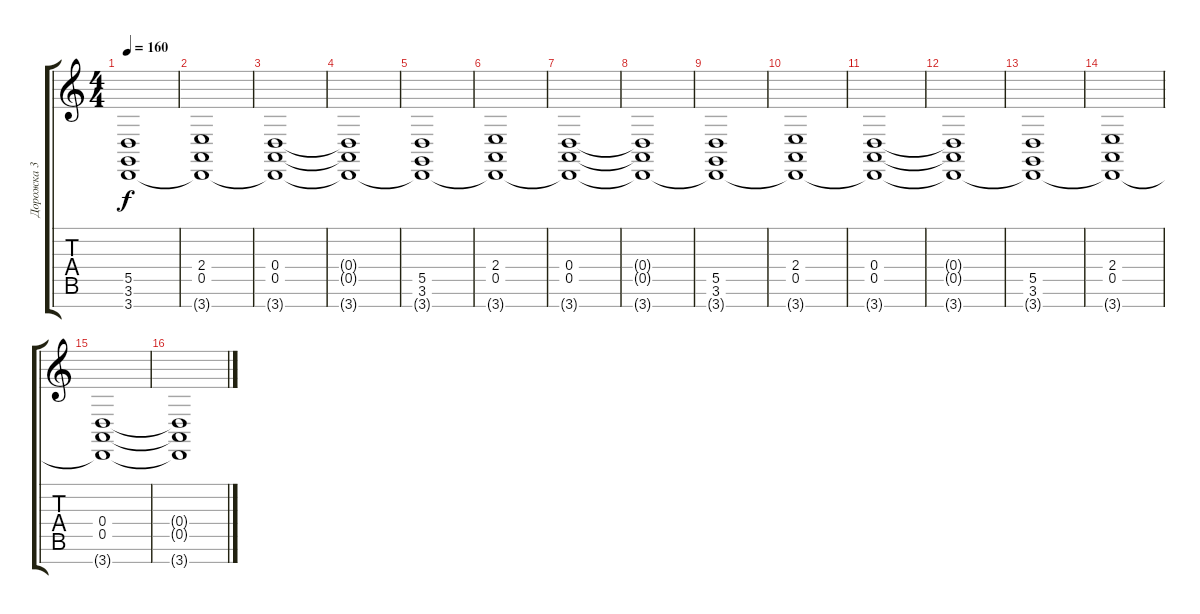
\track ("Дорожка 3" "Дорожка 3") {instrument stringensemble1}
\staff {score tabs}
\tuning (E4 B3 G3 D3 A2 E2 B1) {hide}
\ts (4 4)
\tempo 160
\clef g2
\ks c
(5.5 3.6 3.7{t}).1{dy f} |
(2.4 0.5 3.7{t}).1 |
(0.4 0.5 3.7{t}).1 |
(0.4{t} 0.5{t} 3.7{t}).1 |
(5.5 3.6 3.7{t}).1 |
(2.4 0.5 3.7{t}).1 |
(0.4 0.5 3.7{t}).1 |
(0.4{t} 0.5{t} 3.7{t}).1 |
(5.5 3.6 3.7{t}).1 |
(2.4 0.5 3.7{t}).1 |
(0.4 0.5 3.7{t}).1 |
(0.4{t} 0.5{t} 3.7{t}).1 |
(5.5 3.6 3.7{t}).1 |
(2.4 0.5 3.7{t}).1 |
(0.4 0.5 3.7{t}).1 |
(0.4{t} 0.5{t} 3.7{t}).1
